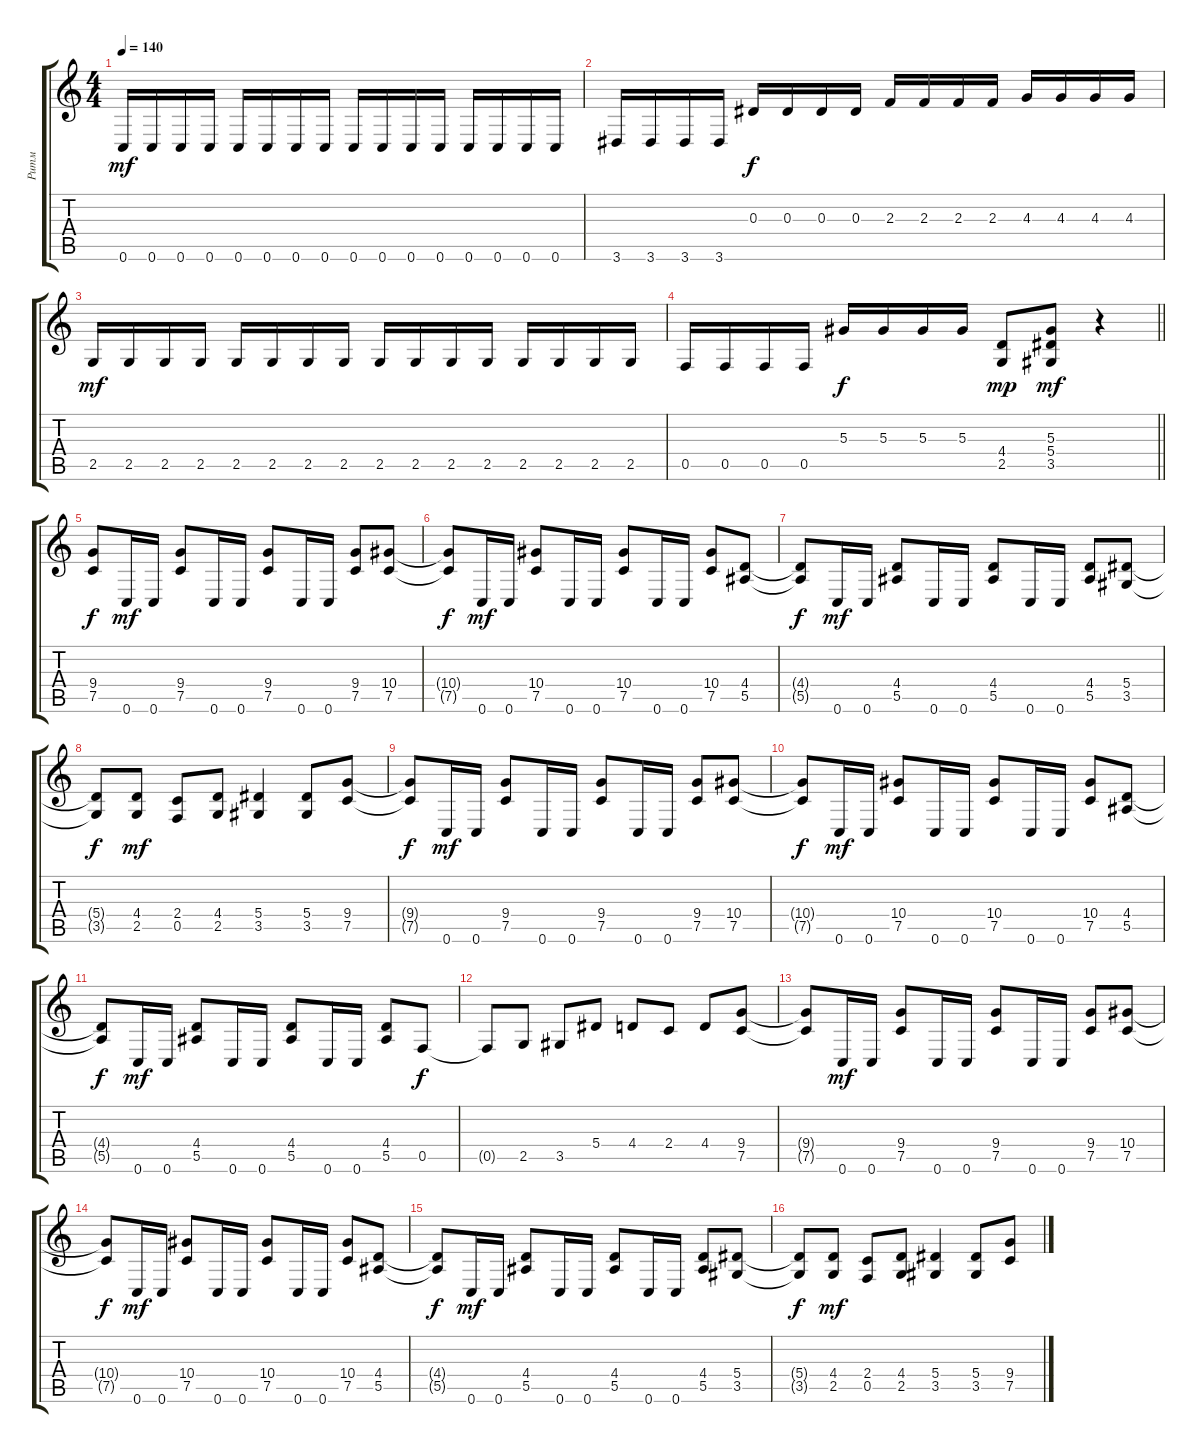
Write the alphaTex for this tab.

\track ("Ритм" "Ритм") {instrument distortionguitar}
\staff {score tabs}
\tuning (C4 G3 Eb3 Bb2 F2 C2) {hide}
\ts (4 4)
\tempo 140
\clef g2
\ks c
0.6.16{dy mf} 0.6.16 0.6.16 0.6.16 0.6.16 0.6.16 0.6.16 0.6.16 0.6.16 0.6.16 0.6.16 0.6.16 0.6.16 0.6.16 0.6.16 0.6.16 |
3.6.16 3.6.16 3.6.16 3.6.16 0.3.16{dy f} 0.3.16 0.3.16 0.3.16 2.3.16 2.3.16 2.3.16 2.3.16 4.3.16 4.3.16 4.3.16 4.3.16 |
2.5.16{dy mf} 2.5.16 2.5.16 2.5.16 2.5.16 2.5.16 2.5.16 2.5.16 2.5.16 2.5.16 2.5.16 2.5.16 2.5.16 2.5.16 2.5.16 2.5.16 |
\barLineRight lightlight
0.5.16 0.5.16 0.5.16 0.5.16 5.3.16{dy f} 5.3.16 5.3.16 5.3.16 (4.4 2.5).8{dy mp} (5.3 5.4 3.5).8{dy mf} r.4 |
\section ("" "")
(9.4 7.5).8{dy f} 0.6.16{dy mf} 0.6.16 (9.4 7.5).8 0.6.16 0.6.16 (9.4 7.5).8 0.6.16 0.6.16 (9.4 7.5).8 (10.4 7.5).8 |
(10.4{t} 7.5{t}).8{dy f} 0.6.16{dy mf} 0.6.16 (10.4 7.5).8 0.6.16 0.6.16 (10.4 7.5).8 0.6.16 0.6.16 (10.4 7.5).8 (4.4 5.5).8 |
(4.4{t} 5.5{t}).8{dy f} 0.6.16{dy mf} 0.6.16 (4.4 5.5).8 0.6.16 0.6.16 (4.4 5.5).8 0.6.16 0.6.16 (4.4 5.5).8 (5.4 3.5).8 |
(5.4{t} 3.5{t}).8{dy f} (4.4 2.5).8{dy mf} (2.4 0.5).8 (4.4 2.5).8 (5.4 3.5).4 (5.4 3.5).8 (9.4 7.5).8 |
(9.4{t} 7.5{t}).8{dy f} 0.6.16{dy mf} 0.6.16 (9.4 7.5).8 0.6.16 0.6.16 (9.4 7.5).8 0.6.16 0.6.16 (9.4 7.5).8 (10.4 7.5).8 |
(10.4{t} 7.5{t}).8{dy f} 0.6.16{dy mf} 0.6.16 (10.4 7.5).8 0.6.16 0.6.16 (10.4 7.5).8 0.6.16 0.6.16 (10.4 7.5).8 (4.4 5.5).8 |
(4.4{t} 5.5{t}).8{dy f} 0.6.16{dy mf} 0.6.16 (4.4 5.5).8 0.6.16 0.6.16 (4.4 5.5).8 0.6.16 0.6.16 (4.4 5.5).8 0.5.8{dy f} |
0.5{t}.8 2.5.8 3.5.8 5.4.8 4.4.8 2.4.8 4.4.8 (9.4 7.5).8 |
(9.4{t} 7.5{t}).8 0.6.16{dy mf} 0.6.16 (9.4 7.5).8 0.6.16 0.6.16 (9.4 7.5).8 0.6.16 0.6.16 (9.4 7.5).8 (10.4 7.5).8 |
(10.4{t} 7.5{t}).8{dy f} 0.6.16{dy mf} 0.6.16 (10.4 7.5).8 0.6.16 0.6.16 (10.4 7.5).8 0.6.16 0.6.16 (10.4 7.5).8 (4.4 5.5).8 |
(4.4{t} 5.5{t}).8{dy f} 0.6.16{dy mf} 0.6.16 (4.4 5.5).8 0.6.16 0.6.16 (4.4 5.5).8 0.6.16 0.6.16 (4.4 5.5).8 (5.4 3.5).8 |
(5.4{t} 3.5{t}).8{dy f} (4.4 2.5).8{dy mf} (2.4 0.5).8 (4.4 2.5).8 (5.4 3.5).4 (5.4 3.5).8 (9.4 7.5).8
